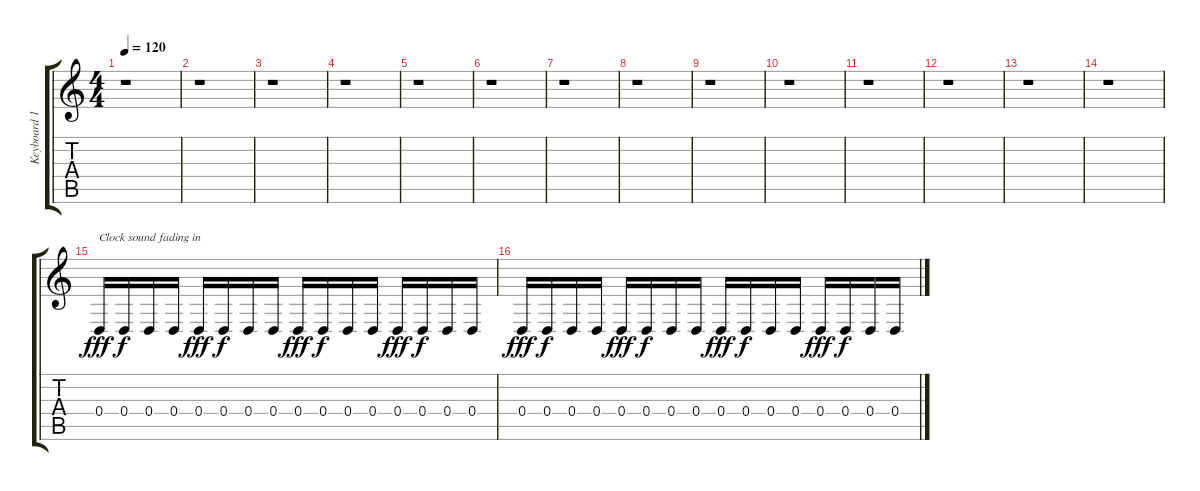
\track ("Keyboard 1" "Keyboard 1") {instrument brasssection}
\staff {score tabs}
\tuning (E4 B3 G3 D3 A2 E2) {hide}
\ts (4 4)
\tempo 120
\clef g2
\ks c
r.1{dy f} |
r.1 |
r.1 |
r.1 |
r.1 |
r.1 |
r.1 |
r.1 |
r.1 |
r.1 |
r.1 |
r.1 |
r.1{volume 0} |
r.1 |
0.4.16{txt "Clock sound fading in" dy fff volume 10 instrument woodblock} 0.4.16{dy f} 0.4.16 0.4.16 0.4.16{dy fff} 0.4.16{dy f} 0.4.16 0.4.16 0.4.16{dy fff} 0.4.16{dy f} 0.4.16 0.4.16 0.4.16{dy fff} 0.4.16{dy f} 0.4.16 0.4.16 |
0.4.16{dy fff} 0.4.16{dy f} 0.4.16 0.4.16 0.4.16{dy fff} 0.4.16{dy f} 0.4.16 0.4.16 0.4.16{dy fff} 0.4.16{dy f} 0.4.16 0.4.16 0.4.16{dy fff} 0.4.16{dy f} 0.4.16 0.4.16
